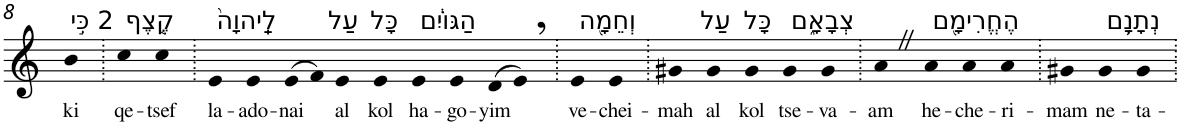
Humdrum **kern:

**kern	**text
*part1	*part1
*staff1	*staff1
*I"Piano	*
*I'Pno	*
!!LO:PB:g=z
*clefG2	*
*k[]	*
=8	=8
!LO:TX:a:t=2 כִּ֣י	!
!	!LO:LY:b
4b	ki
=9.	=9.
!LO:TX:a:t=קֶ֤צֶף	!
!	!LO:LY:b
4cc	qe-
!	!LO:LY:b
4cc	-tsef
=10.	=10.
!LO:TX:a:t=לַֽיהוָה֙	!
!	!LO:LY:b
4e	la-
!	!LO:LY:b
4e	-ado-
!	!LO:LY:b
(>8e	-nai
8f)	.
!LO:TX:a:t=עַל	!
!	!LO:LY:b
4e	al
!LO:TX:a:t=כָּל	!
!	!LO:LY:b
4e	kol
!LO:TX:a:t=הַגּוֹיִ֔ם	!
!	!LO:LY:b
4e	ha-
!	!LO:LY:b
4e	-go-
!	!LO:LY:b
(>8d	-yim
8e,)	.
=11.	=11.
!LO:TX:a:t=וְחֵמָ֖ה	!
!	!LO:LY:b
4e	ve-
!	!LO:LY:b
4e	-chei-
=12.	=12.
!	!LO:LY:b
4g#X	-mah
!LO:TX:a:t=עַל	!
!	!LO:LY:b
4g#	al
!LO:TX:a:t=כָּל	!
!	!LO:LY:b
4g#	kol
!LO:TX:a:t=צְבָאָ֑ם	!
!	!LO:LY:b
4g#	tse-
!	!LO:LY:b
4g#	-va-
=13.	=13.
!	!LO:LY:b
4aZ	-am
!LO:TX:a:t=הֶחֱרִימָ֖ם	!
!	!LO:LY:b
4a	he-
!	!LO:LY:b
4a	-che-
!	!LO:LY:b
4a	-ri-
=14.	=14.
!	!LO:LY:b
4g#X	-mam
!LO:TX:a:t=נְתָנָ֥ם	!
!	!LO:LY:b
4g#	ne-
!	!LO:LY:b
4g#	-ta-
=.	=.
*-	*-
